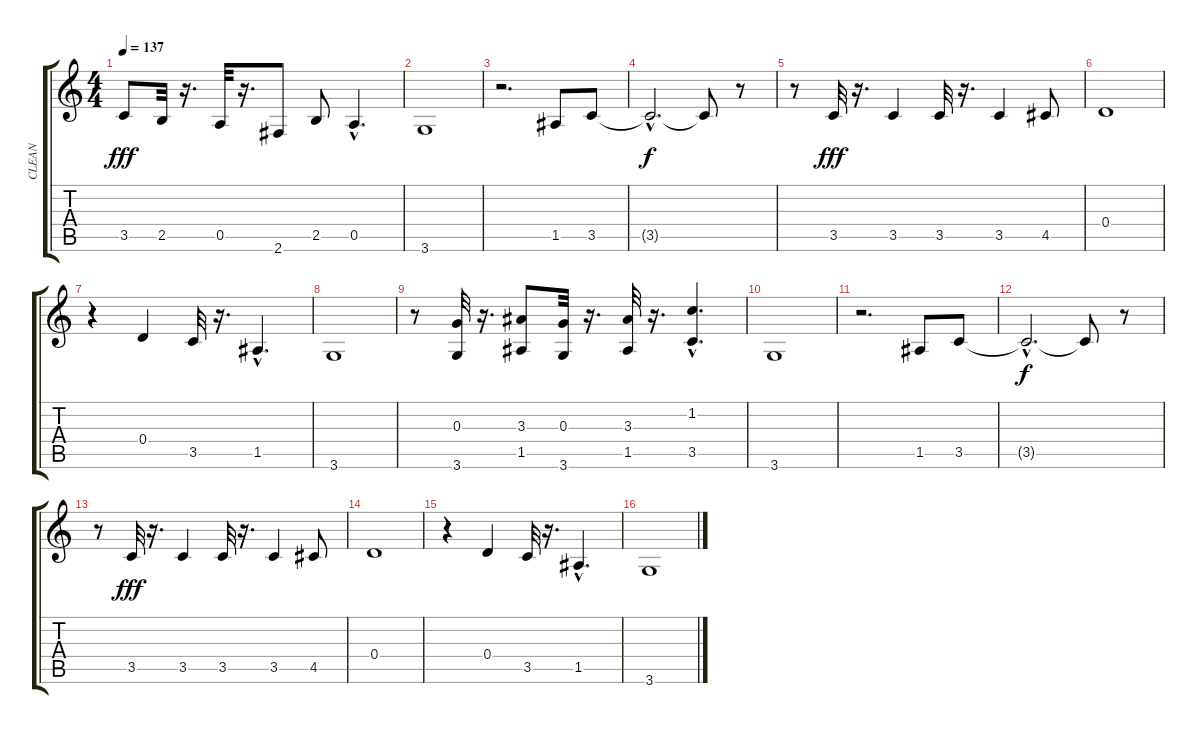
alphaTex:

\track ("CLEAN" "CLEAN") {instrument electricguitarclean}
\staff {score tabs}
\tuning (E4 B3 G3 D3 A2 E2) {hide}
\ts (4 4)
\tempo 137
\clef g2
\ks c
3.5.8{dy fff} 2.5.32 r.16{d} 0.5.32 r.16{d} 2.6.8 2.5.8 0.5{hac}.4{d} |
3.6.1 |
r.2{d} 1.5.8 3.5.8 |
3.5{hac t}.2{d dy f} 3.5{t}.8 r.8 |
r.8 3.5.32{dy fff} r.16{d} 3.5.4 3.5.32 r.16{d} 3.5.4 4.5.8 |
0.4.1 |
r.4 0.4.4 3.5.32 r.16{d} 1.5{hac}.4{d} |
3.6.1 |
r.8 (0.3 3.6).32 r.16{d} (3.3 1.5).8 (0.3 3.6).32 r.16{d} (3.3 1.5).32 r.16{d} (1.2{hac} 3.5{hac}).4{d} |
3.6.1 |
r.2{d} 1.5.8 3.5.8 |
3.5{hac t}.2{d dy f} 3.5{t}.8 r.8 |
r.8 3.5.32{dy fff} r.16{d} 3.5.4 3.5.32 r.16{d} 3.5.4 4.5.8 |
0.4.1 |
r.4 0.4.4 3.5.32 r.16{d} 1.5{hac}.4{d} |
3.6.1
